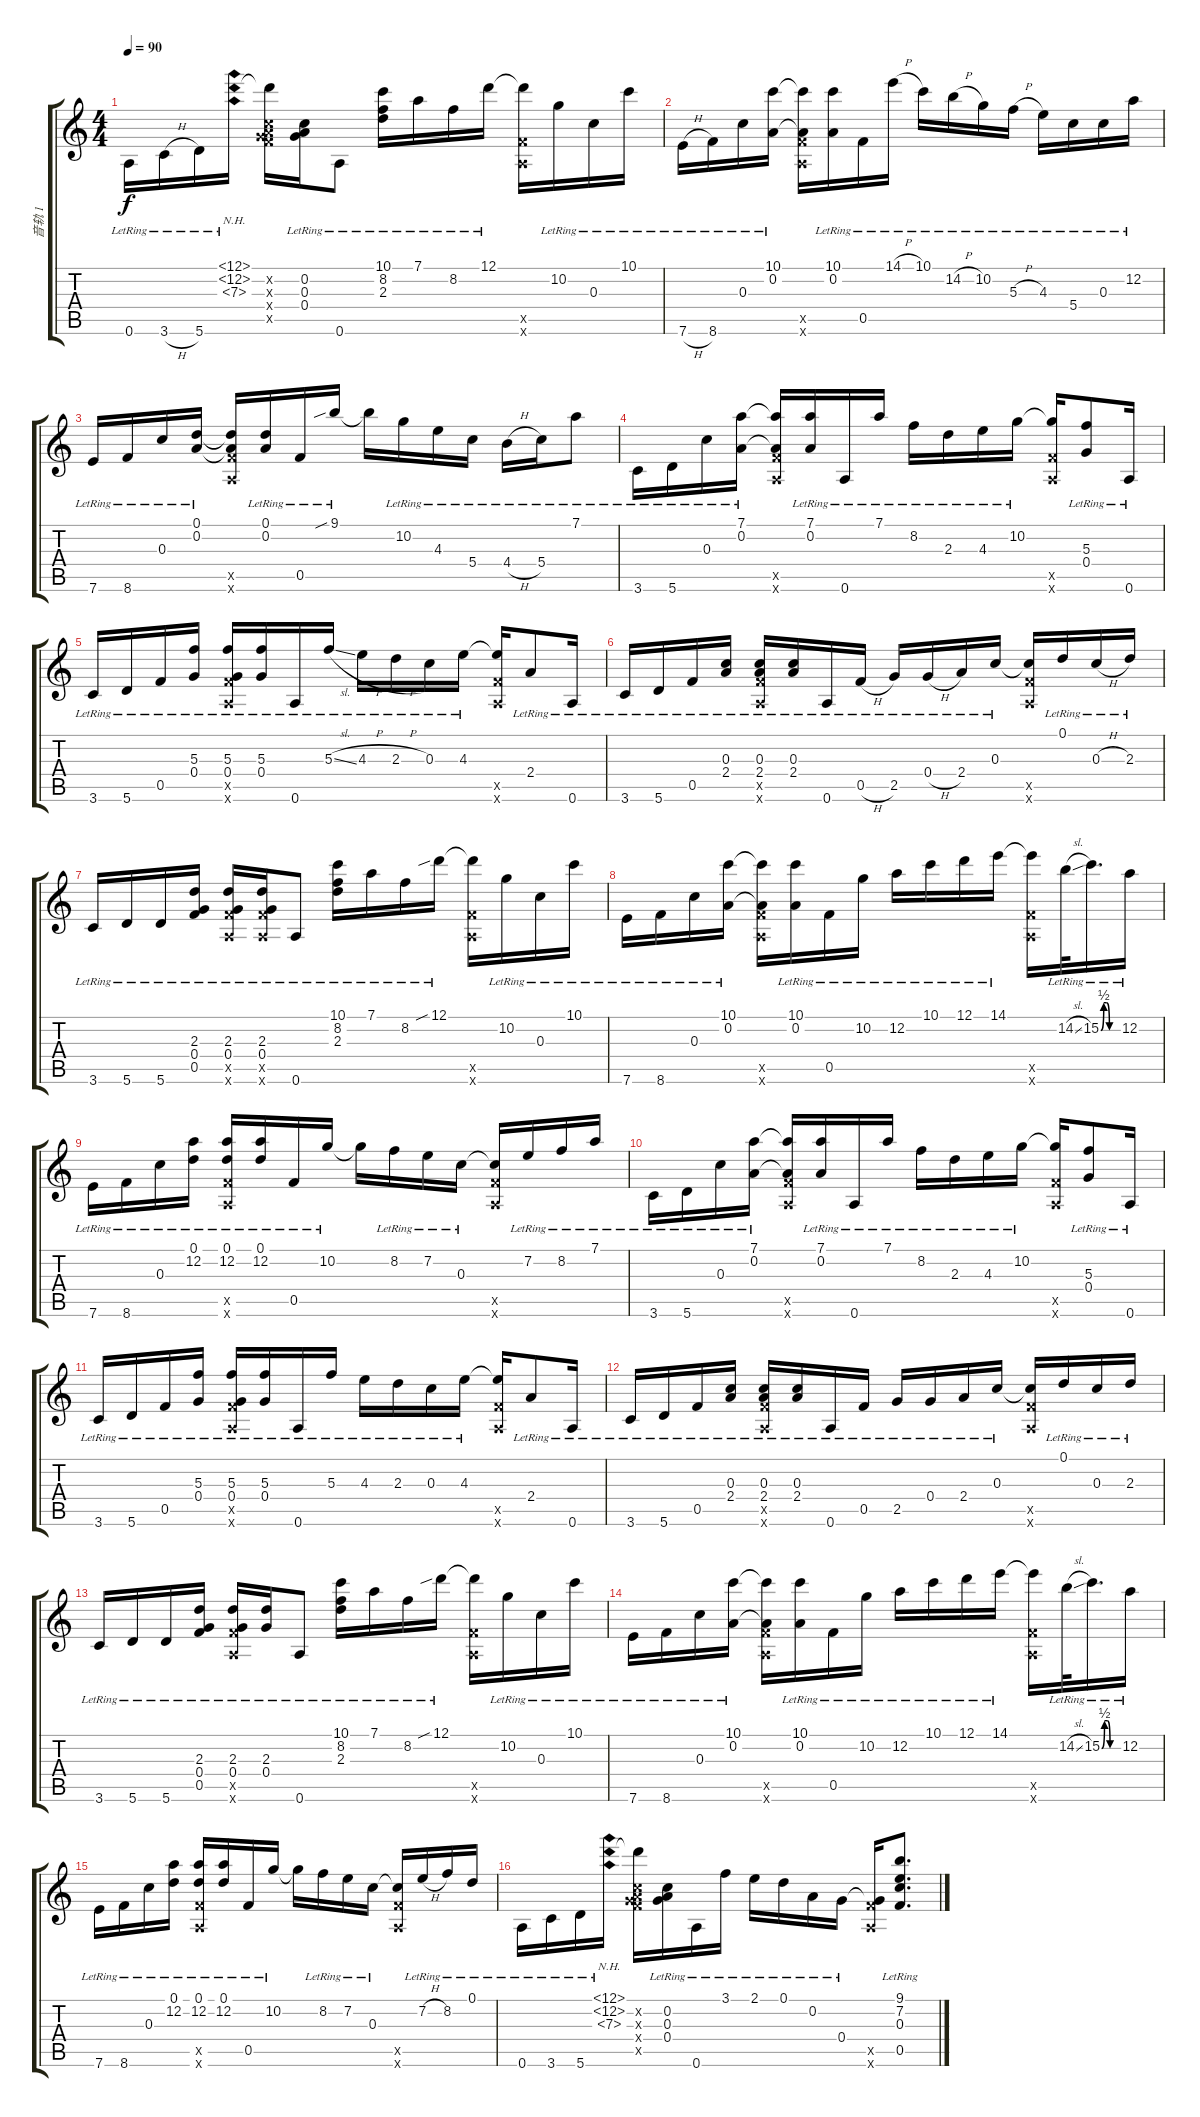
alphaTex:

\track ("音轨 1" "音轨 1") {instrument acousticguitarsteel}
\staff {score tabs}
\tuning (D4 A3 C4 G3 F3 A2) {hide}
\ts (4 4)
\tempo 90
\clef g2
\ks c
0.6{lr}.16{dy f} 3.6{h lr}.16 5.6{lr}.16 (12.1{nh lr} 12.2{nh lr} 7.3{nh lr}).16 (12.1{t} 0.2{x} 0.3{x} 0.4{x} 0.5{x}).16 (0.2{lr} 0.3{lr} 0.4{lr}).16 0.6{lr}.8 (10.1{lr} 8.2{lr} 2.3{lr}).16 7.1{lr}.16 8.2{lr}.16 12.1{lr}.16 (12.1{t} 0.5{x} 0.6{x}).16 10.2{lr}.16 0.3{lr}.16 10.1{lr}.16 |
7.6{h lr}.16 8.6{lr}.16 0.3{lr}.16 (10.1{lr} 0.2{lr}).16 (10.1{t} 0.2{t} 0.5{x} 0.6{x}).16 (10.1{lr} 0.2{lr}).16 0.5{lr}.16 14.1{h lr}.16 10.1{lr}.16 14.2{h lr}.16 10.2{lr}.16 5.3{h lr}.16 4.3{lr}.16 5.4{lr}.16 0.3{lr}.16 12.2{lr}.16 |
7.6{lr}.16 8.6{lr}.16 0.3{lr}.16 (0.1{lr} 0.2{lr}).16 (0.1{t} 0.2{t} 0.5{x} 0.6{x}).16 (0.1{lr} 0.2{lr}).16 0.5{lr}.16 9.1{sib lr}.16 9.1{t}.16 10.2{lr}.16 4.3{lr}.16 5.4{lr}.16 4.4{h lr}.16 5.4{lr}.16 7.1{lr}.8 |
3.6{lr}.16 5.6{lr}.16 0.3{lr}.16 (7.1{lr} 0.2{lr}).16 (7.1{t} 0.2{t} 0.5{x} 0.6{x}).16 (7.1{lr} 0.2{lr}).16 0.6{lr}.16 7.1{lr}.16 8.2{lr}.16 2.3{lr}.16 4.3{lr}.16 10.2{lr}.16 (10.2{t} 0.5{x} 0.6{x}).16 (5.3{lr} 0.4{lr}).8 0.6{lr}.16 |
3.6{lr}.16 5.6{lr}.16 0.5{lr}.16 (5.3{lr} 0.4{lr}).16 (5.3{lr} 0.4{lr} 0.5{x} 0.6{x}).16 (5.3{lr} 0.4{lr}).16 0.6{lr}.16 5.3{sl lr}.16 4.3{h lr}.16 2.3{h lr}.16 0.3{lr}.16 4.3{lr}.16 (4.3{t} 0.5{x} 0.6{x}).16 2.4{lr}.8 0.6{lr}.16 |
3.6{lr}.16 5.6{lr}.16 0.5{lr}.16 (0.3{lr} 2.4{lr}).16 (0.3{lr} 2.4{lr} 0.5{x} 0.6{x}).16 (0.3{lr} 2.4{lr}).16 0.6{lr}.16 0.5{h lr}.16 2.5{lr}.16 0.4{h lr}.16 2.4{lr}.16 0.3{lr}.16 (0.3{t} 0.5{x} 0.6{x}).16 0.1{lr}.16 0.3{h lr}.16 2.3{lr}.16 |
3.6{lr}.16 5.6{lr}.16 5.6{lr}.16 (2.3{lr} 0.4{lr} 0.5{lr}).16 (2.3{lr} 0.4{lr} 0.5{x} 0.6{x}).16 (2.3{lr} 0.4{lr} 0.5{x} 0.6{x}).16 0.6{lr}.8 (10.1{lr} 8.2{lr} 2.3{lr}).16 7.1{lr}.16 8.2{lr}.16 12.1{sib lr}.16 (12.1{t} 0.5{x} 0.6{x}).16 10.2{lr}.16 0.3{lr}.16 10.1{lr}.16 |
7.6{lr}.16 8.6{lr}.16 0.3{lr}.16 (10.1{lr} 0.2{lr}).16 (10.1{t} 0.2{t} 0.5{x} 0.6{x}).16 (10.1{lr} 0.2{lr}).16 0.5{lr}.16 10.2{lr}.16 12.2{lr}.16 10.1{lr}.16 12.1{lr}.16 14.1{lr}.16 (14.1{t} 0.5{x} 0.6{x}).16 14.2{sl lr}.32 15.2{be (custom 0 0 10 2 20 2 30 0 60 0) lr}.16{d} 12.2{lr}.16 |
7.6{lr}.16 8.6{lr}.16 0.3{lr}.16 (0.1{lr} 12.2{lr}).16 (0.1{lr} 12.2{lr} 0.5{x} 0.6{x}).16 (0.1{lr} 12.2{lr}).16 0.5{lr}.16 10.2{lr}.16 10.2{t}.16 8.2{lr}.16 7.2{lr}.16 0.3{lr}.16 (0.3{t} 0.5{x} 0.6{x}).16 7.2{lr}.16 8.2{lr}.16 7.1{lr}.16 |
3.6{lr}.16 5.6{lr}.16 0.3{lr}.16 (7.1{lr} 0.2{lr}).16 (7.1{t} 0.2{t} 0.5{x} 0.6{x}).16 (7.1{lr} 0.2{lr}).16 0.6{lr}.16 7.1{lr}.16 8.2{lr}.16 2.3{lr}.16 4.3{lr}.16 10.2{lr}.16 (10.2{t} 0.5{x} 0.6{x}).16 (5.3{lr} 0.4{lr}).8 0.6{lr}.16 |
3.6{lr}.16 5.6{lr}.16 0.5{lr}.16 (5.3{lr} 0.4{lr}).16 (5.3{lr} 0.4{lr} 0.5{x} 0.6{x}).16 (5.3{lr} 0.4{lr}).16 0.6{lr}.16 5.3{lr}.16 4.3{lr}.16 2.3{lr}.16 0.3{lr}.16 4.3{lr}.16 (4.3{t} 0.5{x} 0.6{x}).16 2.4{lr}.8 0.6{lr}.16 |
3.6{lr}.16 5.6{lr}.16 0.5{lr}.16 (0.3{lr} 2.4{lr}).16 (0.3{lr} 2.4{lr} 0.5{x} 0.6{x}).16 (0.3{lr} 2.4{lr}).16 0.6{lr}.16 0.5{lr}.16 2.5{lr}.16 0.4{lr}.16 2.4{lr}.16 0.3{lr}.16 (0.3{t} 0.5{x} 0.6{x}).16 0.1{lr}.16 0.3{lr}.16 2.3{lr}.16 |
3.6{lr}.16 5.6{lr}.16 5.6{lr}.16 (2.3{lr} 0.4{lr} 0.5{lr}).16 (2.3{lr} 0.4{lr} 0.5{x} 0.6{x}).16 (2.3{lr} 0.4{lr}).16 0.6{lr}.8 (10.1{lr} 8.2{lr} 2.3{lr}).16 7.1{lr}.16 8.2{lr}.16 12.1{sib lr}.16 (12.1{t} 0.5{x} 0.6{x}).16 10.2{lr}.16 0.3{lr}.16 10.1{lr}.16 |
7.6{lr}.16 8.6{lr}.16 0.3{lr}.16 (10.1{lr} 0.2{lr}).16 (10.1{t} 0.2{t} 0.5{x} 0.6{x}).16 (10.1{lr} 0.2{lr}).16 0.5{lr}.16 10.2{lr}.16 12.2{lr}.16 10.1{lr}.16 12.1{lr}.16 14.1{lr}.16 (14.1{t} 0.5{x} 0.6{x}).16 14.2{sl lr}.32 15.2{be (custom 0 0 10 2 20 2 30 0 60 0) lr}.16{d} 12.2{lr}.16 |
7.6{lr}.16 8.6{lr}.16 0.3{lr}.16 (0.1{lr} 12.2{lr}).16 (0.1{lr} 12.2{lr} 0.5{x} 0.6{x}).16 (0.1{lr} 12.2{lr}).16 0.5{lr}.16 10.2{lr}.16 10.2{t}.16 8.2{lr}.16 7.2{lr}.16 0.3{lr}.16 (0.3{t} 0.5{x} 0.6{x}).16 7.2{h lr}.16 8.2{lr}.16 0.1{lr}.16 |
0.6{lr}.16{txt ""} 3.6{lr}.16 5.6{lr}.16 (12.1{nh lr} 12.2{nh lr} 7.3{nh lr}).16 (12.1{t} 0.2{x} 0.3{x} 0.4{x} 0.5{x}).16 (0.2{lr} 0.3{lr} 0.4{lr}).16 0.6{lr}.16 3.1{lr}.16 2.1{lr}.16 0.1{lr}.16 0.2{lr}.16 0.4{lr}.16 (0.4{t} 0.5{x} 0.6{x}).16 (9.1{lr} 7.2{lr} 0.3{lr} 0.5{lr}).8{d}
